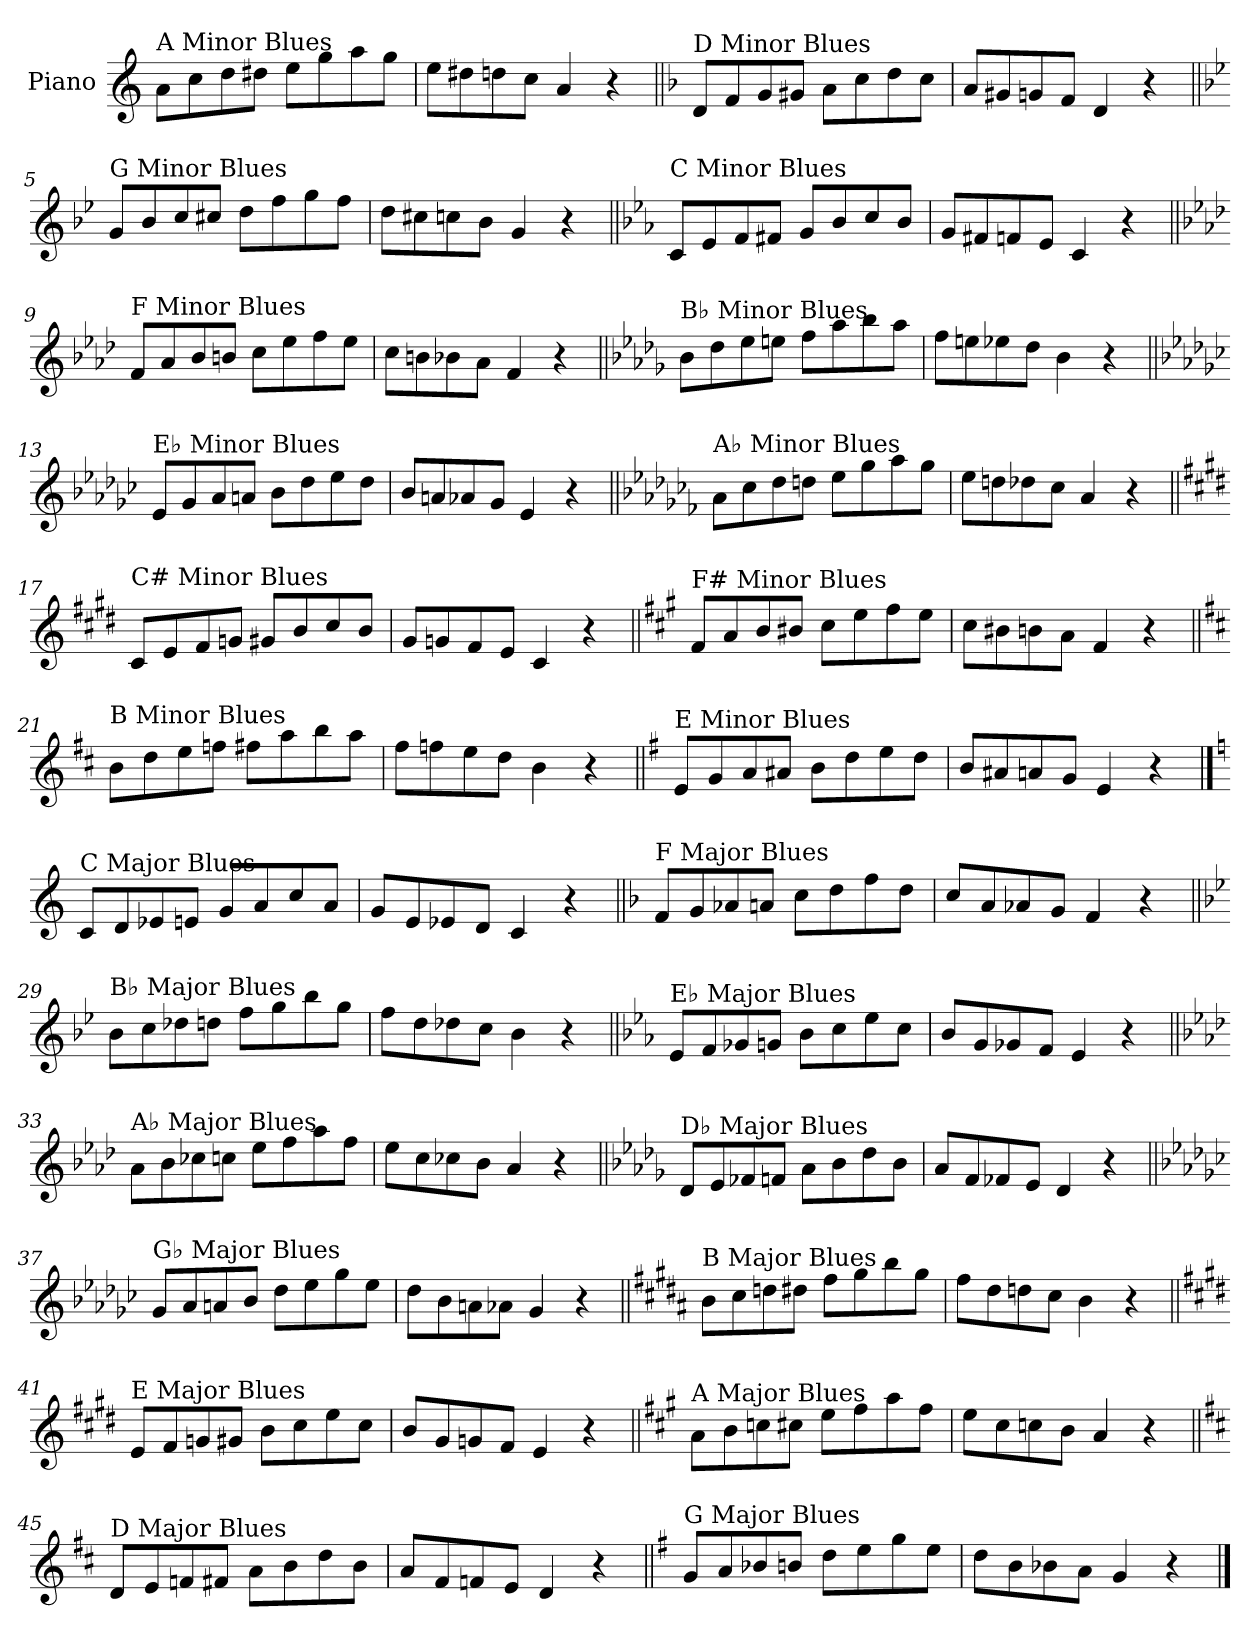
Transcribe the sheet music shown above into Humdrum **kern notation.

**kern
*part1
*staff1
*I"Piano
*I'Pno.
*clefG2
*k[]
=1
!LO:TX:a:t=A Minor Blues
8a\L
8cc\
8dd\
8dd#X\J
8ee\L
8gg\
8aa\
8gg\J
=2
8ee\L
8dd#X\
8ddn\
8cc\J
4a/
4r
=3||
*k[b-]
!LO:TX:a:t=D Minor Blues
8d/L
8f/
8g/
8g#X/J
8a\L
8cc\
8dd\
8cc\J
=4
8a/L
8g#X/
8gn/
8f/J
4d/
4r
!!LO:LB:g=z
=5||
*k[b-e-]
!LO:TX:a:t=G Minor Blues
8g/L
8b-/
8cc/
8cc#X/J
8dd\L
8ff\
8gg\
8ff\J
=6
8dd\L
8cc#X\
8ccn\
8b-\J
4g/
4r
=7||
*k[b-e-a-]
!LO:TX:a:t=C Minor Blues
8c/L
8e-/
8f/
8f#X/J
8g/L
8b-/
8cc/
8b-/J
=8
8g/L
8f#X/
8fn/
8e-/J
4c/
4r
!!LO:LB:g=z
=9||
*k[b-e-a-d-]
!LO:TX:a:t=F Minor Blues
8f/L
8a-/
8b-/
8bn/J
8cc\L
8ee-\
8ff\
8ee-\J
=10
8cc\L
8bn\
8b-X\
8a-\J
4f/
4r
=11||
*k[b-e-a-d-g-]
!LO:TX:a:t=B♭ Minor Blues
8b-\L
8dd-\
8ee-\
8een\J
8ff\L
8aa-\
8bb-\
8aa-\J
=12
8ff\L
8een\
8ee-X\
8dd-\J
4b-\
4r
!!LO:LB:g=z
=13||
*k[b-e-a-d-g-c-]
!LO:TX:a:t=E♭ Minor Blues
8e-/L
8g-/
8a-/
8an/J
8b-\L
8dd-\
8ee-\
8dd-\J
=14
8b-/L
8an/
8a-X/
8g-/J
4e-/
4r
=15||
*k[b-e-a-d-g-c-f-]
!LO:TX:a:t=A♭ Minor Blues
8a-\L
8cc-\
8dd-\
8ddn\J
8ee-\L
8gg-\
8aa-\
8gg-\J
=16
8ee-\L
8ddn\
8dd-X\
8cc-\J
4a-/
4r
!!LO:LB:g=z
=17||
*k[f#c#g#d#]
!LO:TX:a:t=C# Minor Blues
8c#/L
8e/
8f#/
8gn/J
8g#X/L
8b/
8cc#/
8b/J
=18
8g#/L
8gn/
8f#/
8e/J
4c#/
4r
=19||
*k[f#c#g#]
!LO:TX:a:t=F# Minor Blues
8f#/L
8a/
8b/
8b#X/J
8cc#\L
8ee\
8ff#\
8ee\J
=20
8cc#\L
8b#X\
8bn\
8a\J
4f#/
4r
!!LO:LB:g=z
=21||
*k[f#c#]
!LO:TX:a:t=B Minor Blues
8b\L
8dd\
8ee\
8ffn\J
8ff#X\L
8aa\
8bb\
8aa\J
=22
8ff#\L
8ffn\
8ee\
8dd\J
4b\
4r
=23||
*k[f#]
!LO:TX:a:t=E Minor Blues
8e/L
8g/
8a/
8a#X/J
8b\L
8dd\
8ee\
8dd\J
=24
8b/L
8a#X/
8an/
8g/J
4e/
4r
!!LO:PB:g=z
==25
*k[]
!LO:TX:a:t=C Major Blues
8c/L
8d/
8e-X/
8en/J
8g/L
8a/
8cc/
8a/J
=26
8g/L
8e/
8e-X/
8d/J
4c/
4r
=27||
*k[b-]
!LO:TX:a:t=F Major Blues
8f/L
8g/
8a-X/
8an/J
8cc\L
8dd\
8ff\
8dd\J
=28
8cc/L
8a/
8a-X/
8g/J
4f/
4r
!!LO:LB:g=z
=29||
*k[b-e-]
!LO:TX:a:t=B♭ Major Blues
8b-\L
8cc\
8dd-X\
8ddn\J
8ff\L
8gg\
8bb-\
8gg\J
=30
8ff\L
8dd\
8dd-X\
8cc\J
4b-\
4r
=31||
*k[b-e-a-]
!LO:TX:a:t=E♭ Major Blues
8e-/L
8f/
8g-X/
8gn/J
8b-\L
8cc\
8ee-\
8cc\J
=32
8b-/L
8g/
8g-X/
8f/J
4e-/
4r
!!LO:LB:g=z
=33||
*k[b-e-a-d-]
!LO:TX:a:t=A♭ Major Blues
8a-\L
8b-\
8cc-X\
8ccn\J
8ee-\L
8ff\
8aa-\
8ff\J
=34
8ee-\L
8cc\
8cc-X\
8b-\J
4a-/
4r
=35||
*k[b-e-a-d-g-]
!LO:TX:a:t=D♭ Major Blues
8d-/L
8e-/
8f-X/
8fn/J
8a-\L
8b-\
8dd-\
8b-\J
=36
8a-/L
8f/
8f-X/
8e-/J
4d-/
4r
!!LO:LB:g=z
=37||
*k[b-e-a-d-g-c-]
!LO:TX:a:t=G♭ Major Blues
8g-/L
8a-/
8an/
8b-/J
8dd-\L
8ee-\
8gg-\
8ee-\J
=38
8dd-\L
8b-\
8an\
8a-X\J
4g-/
4r
=39||
*k[f#c#g#d#a#]
!LO:TX:a:t=B Major Blues
8b\L
8cc#\
8ddn\
8dd#X\J
8ff#\L
8gg#\
8bb\
8gg#\J
=40
8ff#\L
8dd#\
8ddn\
8cc#\J
4b\
4r
!!LO:LB:g=z
=41||
*k[f#c#g#d#]
!LO:TX:a:t=E Major Blues
8e/L
8f#/
8gn/
8g#X/J
8b\L
8cc#\
8ee\
8cc#\J
=42
8b/L
8g#/
8gn/
8f#/J
4e/
4r
=43||
*k[f#c#g#]
!LO:TX:a:t=A Major Blues
8a\L
8b\
8ccn\
8cc#X\J
8ee\L
8ff#\
8aa\
8ff#\J
=44
8ee\L
8cc#\
8ccn\
8b\J
4a/
4r
!!LO:LB:g=z
=45||
*k[f#c#]
!LO:TX:a:t=D Major Blues
8d/L
8e/
8fn/
8f#X/J
8a\L
8b\
8dd\
8b\J
=46
8a/L
8f#/
8fn/
8e/J
4d/
4r
=47||
*k[f#]
!LO:TX:a:t=G Major Blues
8g/L
8a/
8b-X/
8bn/J
8dd\L
8ee\
8gg\
8ee\J
=48
8dd\L
8b\
8b-X\
8a\J
4g/
4r
==
*-
